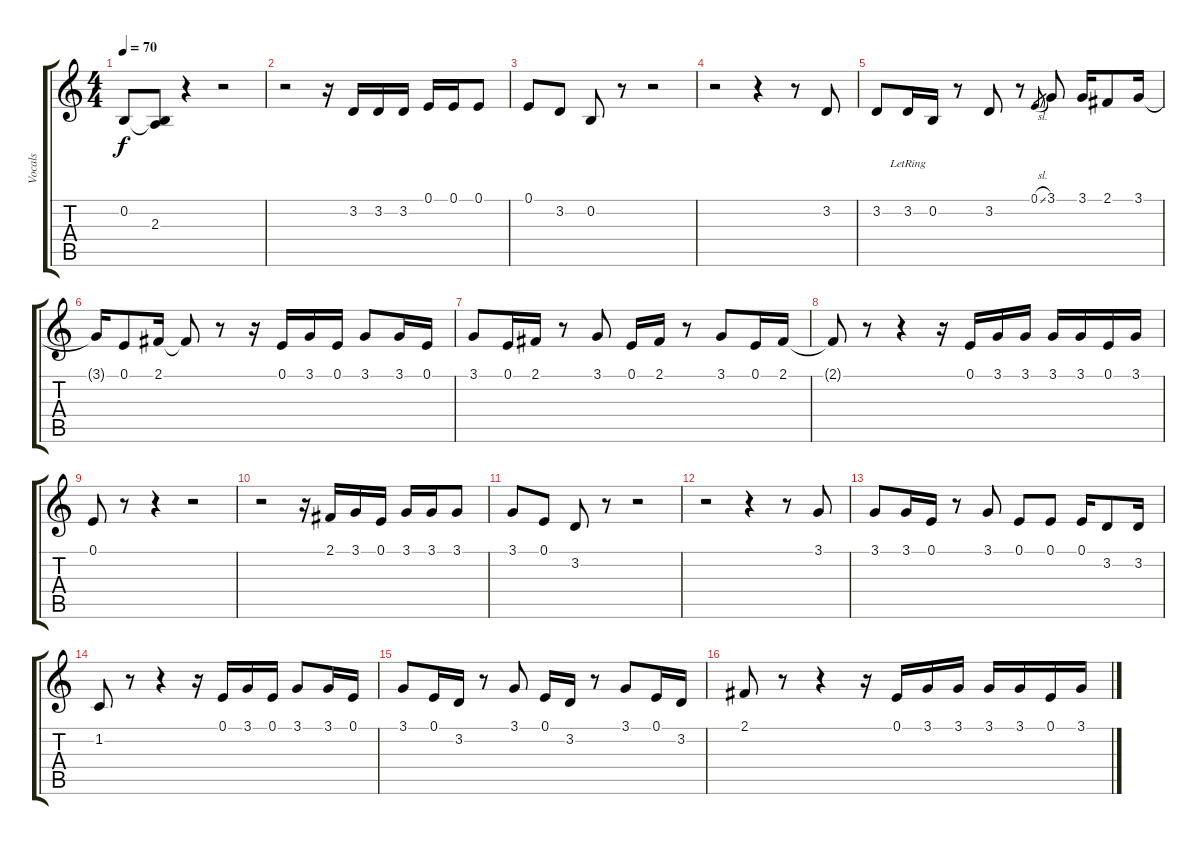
\track ("Vocals" "Vocals") {instrument lead5charang}
\staff {score tabs}
\tuning (E4 B3 G3 D3 A2 E2) {hide}
\ts (4 4)
\tempo 70
\clef g2
\ks c
0.2.8{dy f} (0.2{t} 2.3).8 r.4 r.2 |
r.2 r.16 3.2.16 3.2.16 3.2.16 0.1.16 0.1.16 0.1.8 |
0.1.8 3.2.8 0.2.8 r.8 r.2 |
r.2 r.4 r.8 3.2.8 |
3.2.8 3.2{lr}.16 0.2.16 r.8 3.2.8 r.8 0.1{sl}.8{gr} 3.1.8 3.1.16 2.1.8 3.1.16 |
3.1{t}.16 0.1.8 2.1.16 2.1{t}.8 r.8 r.16 0.1.16 3.1.16 0.1.16 3.1.8 3.1.16 0.1.16 |
3.1.8 0.1.16 2.1.16 r.8 3.1.8 0.1.16 2.1.16 r.8 3.1.8 0.1.16 2.1.16 |
2.1{t}.8 r.8 r.4 r.16 0.1.16 3.1.16 3.1.16 3.1.16 3.1.16 0.1.16 3.1.16 |
0.1.8 r.8 r.4 r.2 |
r.2 r.16 2.1.16 3.1.16 0.1.16 3.1.16 3.1.16 3.1.8 |
3.1.8 0.1.8 3.2.8 r.8 r.2 |
r.2 r.4 r.8 3.1.8 |
3.1.8 3.1.16 0.1.16 r.8 3.1.8 0.1.8 0.1.8 0.1.16 3.2.8 3.2.16 |
1.2.8 r.8 r.4 r.16 0.1.16 3.1.16 0.1.16 3.1.8 3.1.16 0.1.16 |
3.1.8 0.1.16 3.2.16 r.8 3.1.8 0.1.16 3.2.16 r.8 3.1.8 0.1.16 3.2.16 |
2.1.8 r.8 r.4 r.16 0.1.16 3.1.16 3.1.16 3.1.16 3.1.16 0.1.16 3.1.16
